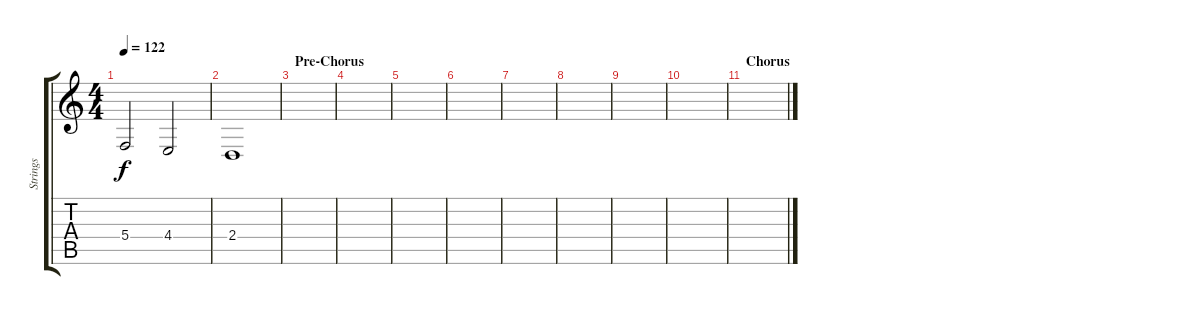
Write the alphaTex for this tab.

\track ("Strings" "Strings") {instrument stringensemble1}
\staff {score tabs}
\tuning (D4 A3 F3 C3 G2 D2) {hide}
\ts (4 4)
\tempo 122
\clef g2
\ks c
5.4.2{dy f} 4.4.2 |
2.4.1 |
\section ("" "Pre-Chorus")
|
|
|
|
|
|
|
|
\section ("" "Chorus")
